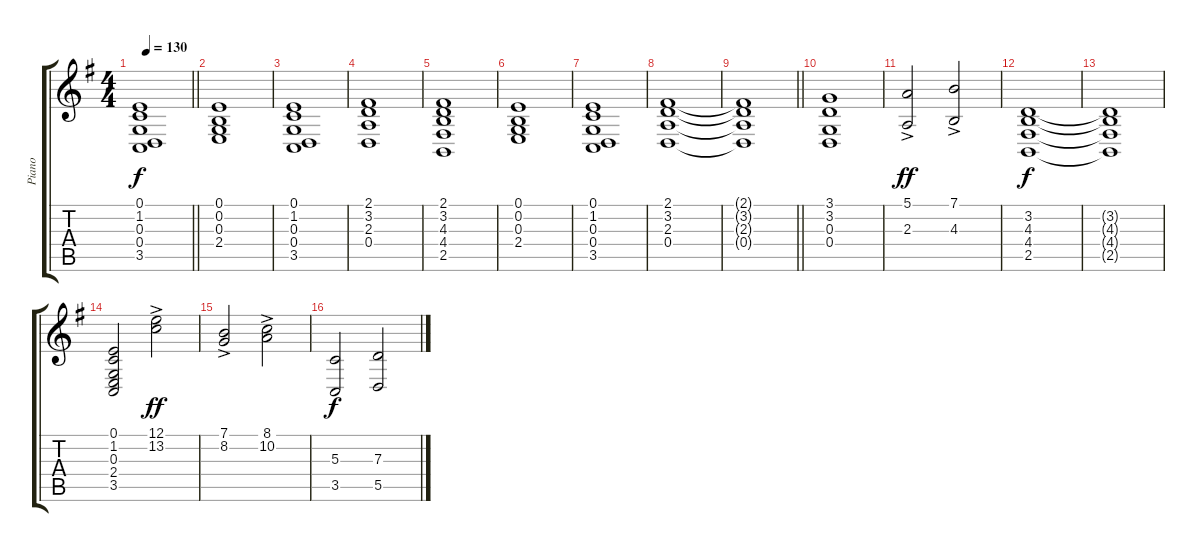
\track ("Piano" "Piano") {instrument acousticgrandpiano}
\staff {score tabs}
\tuning (E4 B3 G3 D3 A2 E2) {hide}
\ts (4 4)
\tempo 130
\clef g2
\barLineRight lightlight
\ks g
(0.1{t} 1.2{t} 0.3{t} 0.4{t} 3.5{t}).1{dy f} |
(0.1 0.2 0.3 2.4).1 |
(0.1 1.2 0.3 0.4 3.5).1 |
(2.1 3.2 2.3 0.4).1 |
(2.1 3.2 4.3 4.4 2.5).1 |
(0.1 0.2 0.3 2.4).1 |
(0.1 1.2 0.3 0.4 3.5).1 |
(2.1 3.2 2.3 0.4).1 |
\barLineRight lightlight
(2.1{t} 3.2{t} 2.3{t} 0.4{t}).1 |
(3.1 3.2 0.3 0.4).1 |
(5.1{ac} 2.3{ac}).2{dy ff} (7.1{ac} 4.3{ac}).2 |
(3.2 4.3 4.4 2.5).1{dy f} |
(3.2{t} 4.3{t} 4.4{t} 2.5{t}).1 |
(0.1 1.2 0.3 2.4 3.5).2 (12.1{ac} 13.2{ac}).2{dy ff} |
(7.1{ac} 8.2{ac}).2 (8.1{ac} 10.2{ac}).2 |
(5.3 3.5).2{dy f} (7.3 5.5).2
